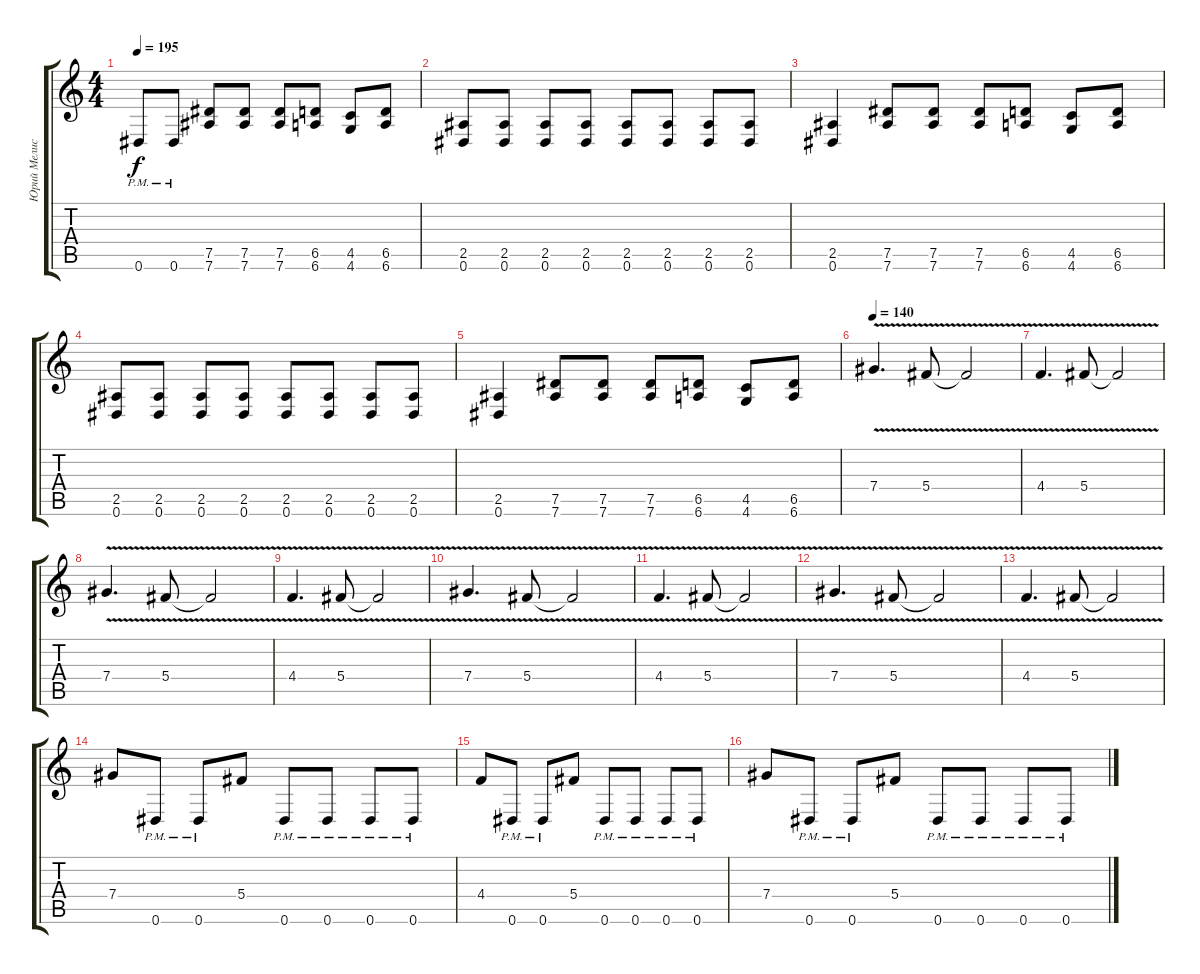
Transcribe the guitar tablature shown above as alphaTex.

\track ("Юрий Мелисов" "Юрий Мелис") {instrument distortionguitar}
\staff {score tabs}
\tuning (Eb4 Bb3 Gb3 Db3 Ab2 Eb2) {hide}
\ts (4 4)
\tempo 195
\clef g2
\ks c
0.6{pm}.8{dy f} 0.6{pm}.8 (7.5 7.6).8 (7.5 7.6).8 (7.5 7.6).8 (6.5 6.6).8 (4.5 4.6).8 (6.5 6.6).8 |
(2.5 0.6).8 (2.5 0.6).8 (2.5 0.6).8 (2.5 0.6).8 (2.5 0.6).8 (2.5 0.6).8 (2.5 0.6).8 (2.5 0.6).8 |
(2.5 0.6).4 (7.5 7.6).8 (7.5 7.6).8 (7.5 7.6).8 (6.5 6.6).8 (4.5 4.6).8 (6.5 6.6).8 |
(2.5 0.6).8 (2.5 0.6).8 (2.5 0.6).8 (2.5 0.6).8 (2.5 0.6).8 (2.5 0.6).8 (2.5 0.6).8 (2.5 0.6).8 |
(2.5 0.6).4 (7.5 7.6).8 (7.5 7.6).8 (7.5 7.6).8 (6.5 6.6).8 (4.5 4.6).8 (6.5 6.6).8 |
\tempo 140
7.4{v}.4{d} 5.4{v}.8 5.4{t}.2 |
4.4{v}.4{d} 5.4{v}.8 5.4{t}.2 |
7.4{v}.4{d} 5.4{v}.8 5.4{t}.2 |
4.4{v}.4{d} 5.4{v}.8 5.4{t}.2 |
7.4{v}.4{d} 5.4{v}.8 5.4{t}.2 |
4.4{v}.4{d} 5.4{v}.8 5.4{t}.2 |
7.4{v}.4{d} 5.4{v}.8 5.4{t}.2 |
4.4{v}.4{d} 5.4{v}.8 5.4{t}.2 |
7.4.8 0.6{pm}.8 0.6{pm}.8 5.4.8 0.6{pm}.8 0.6{pm}.8 0.6{pm}.8 0.6{pm}.8 |
4.4.8 0.6{pm}.8 0.6{pm}.8 5.4.8 0.6{pm}.8 0.6{pm}.8 0.6{pm}.8 0.6{pm}.8 |
7.4.8 0.6{pm}.8 0.6{pm}.8 5.4.8 0.6{pm}.8 0.6{pm}.8 0.6{pm}.8 0.6{pm}.8
